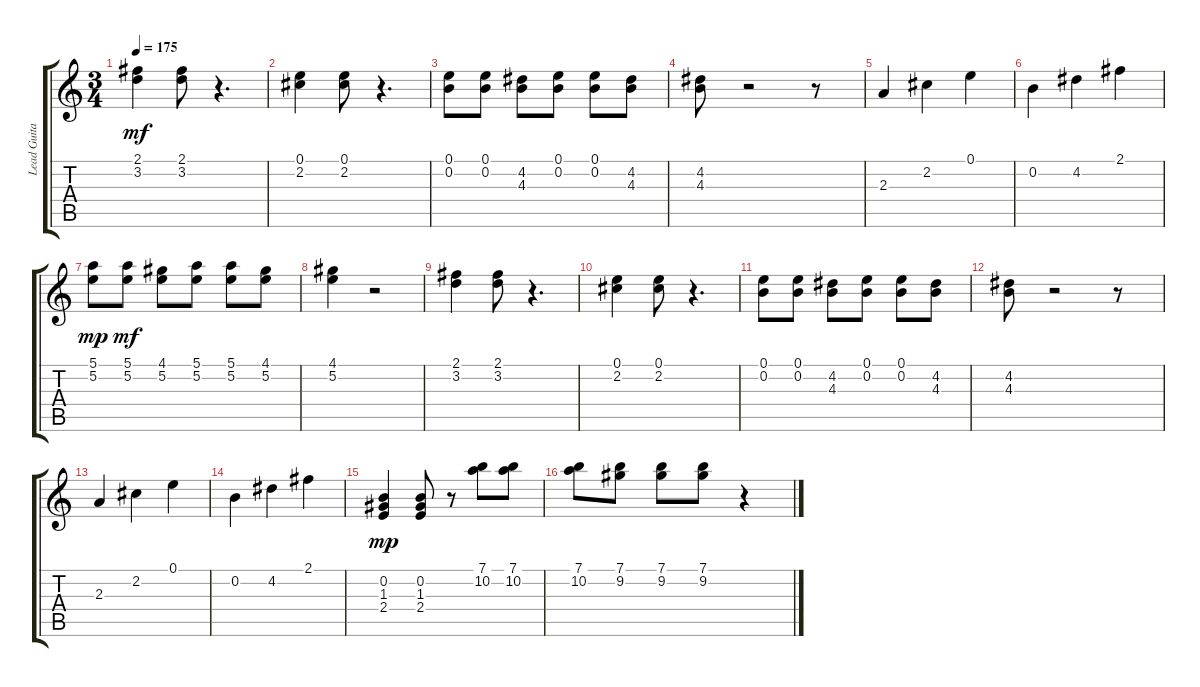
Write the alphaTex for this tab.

\track ("Lead Guitar" "Lead Guita") {instrument distortionguitar}
\staff {score tabs}
\tuning (E4 B3 G3 D3 A2 E2) {hide}
\ts (3 4)
\tempo 175
\clef g2
\ks c
(2.1 3.2).4{dy mf} (2.1 3.2).8 r.4{d} |
(0.1 2.2).4 (0.1 2.2).8 r.4{d} |
(0.1 0.2).8 (0.1 0.2).8 (4.2 4.3).8 (0.1 0.2).8 (0.1 0.2).8 (4.2 4.3).8 |
(4.2 4.3).8 r.2 r.8 |
2.3.4 2.2.4 0.1.4 |
0.2.4 4.2.4 2.1.4 |
(5.1 5.2).8{dy mp} (5.1 5.2).8{dy mf} (4.1 5.2).8 (5.1 5.2).8 (5.1 5.2).8 (4.1 5.2).8 |
(4.1 5.2).4 r.2 |
(2.1 3.2).4 (2.1 3.2).8 r.4{d} |
(0.1 2.2).4 (0.1 2.2).8 r.4{d} |
(0.1 0.2).8 (0.1 0.2).8 (4.2 4.3).8 (0.1 0.2).8 (0.1 0.2).8 (4.2 4.3).8 |
(4.2 4.3).8 r.2 r.8 |
2.3.4 2.2.4 0.1.4 |
0.2.4 4.2.4 2.1.4 |
(0.2 1.3 2.4).4{dy mp} (0.2 1.3 2.4).8 r.8 (7.1 10.2).8 (7.1 10.2).8 |
(7.1 10.2).8 (7.1 9.2).8 (7.1 9.2).8 (7.1 9.2).8 r.4
